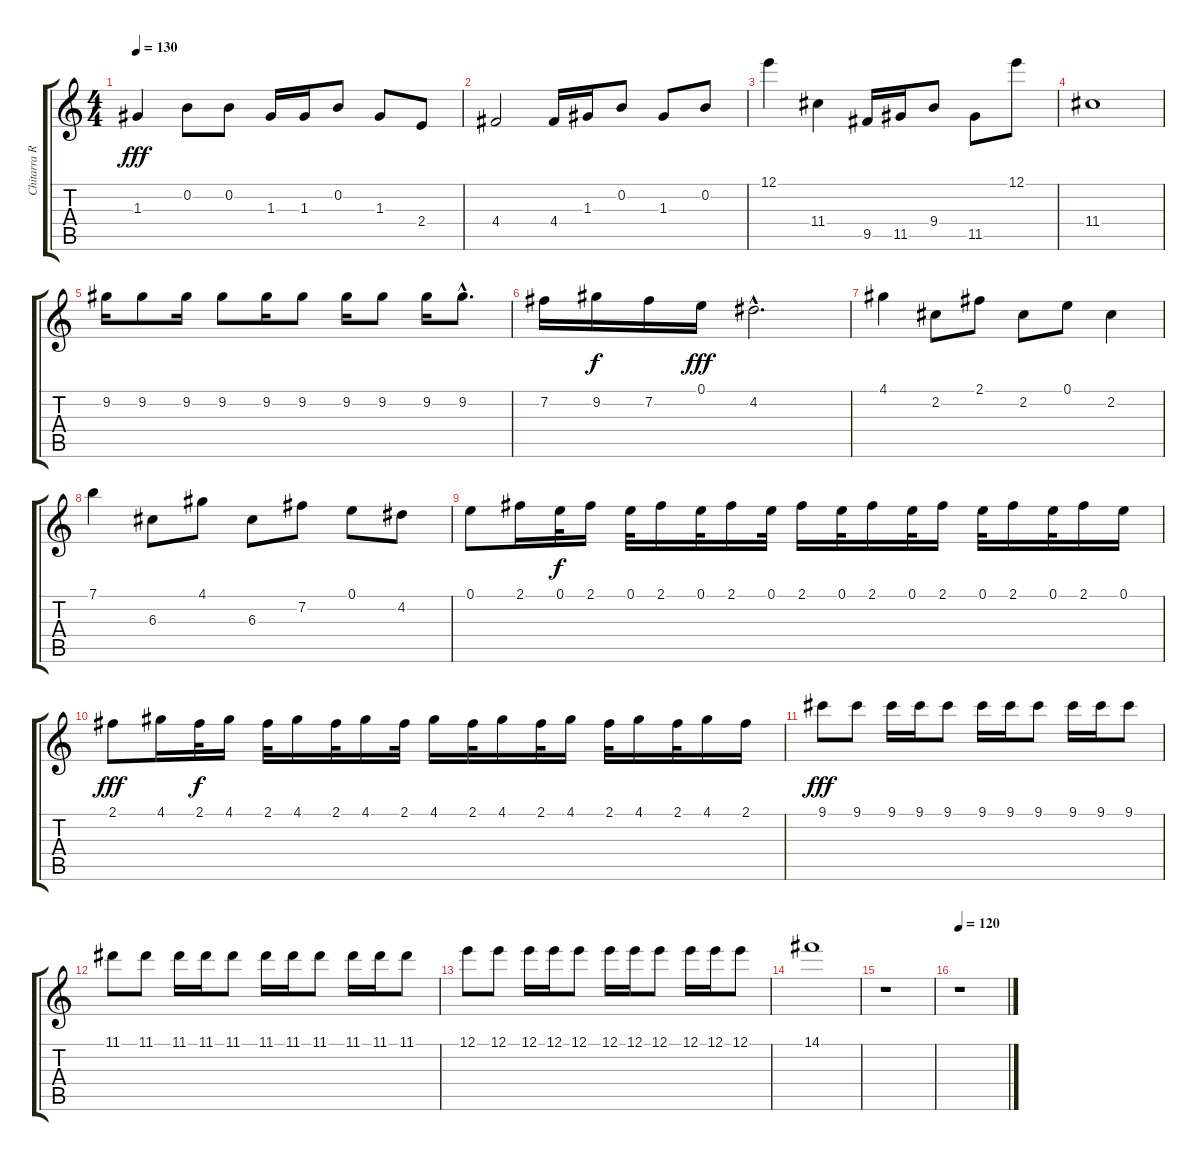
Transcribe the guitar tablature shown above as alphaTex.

\track ("Chitarra Ritm" "Chitarra R") {instrument distortionguitar}
\staff {score tabs}
\tuning (E4 B3 G3 D3 A2 E2) {hide}
\ts (4 4)
\tempo 130
\clef g2
\ks c
1.3.4{dy fff} 0.2.8 0.2.8 1.3.16 1.3.16 0.2.8 1.3.8 2.4.8 |
4.4.2 4.4.16 1.3.16 0.2.8 1.3.8 0.2.8 |
12.1.4 11.4.4 9.5.16 11.5.16 9.4.8 11.5.8 12.1.8 |
11.4.1 |
9.2.16 9.2.8 9.2.16 9.2.8 9.2.16 9.2.8 9.2.16 9.2.8 9.2.16 9.2{hac}.8{d} |
7.2.16 9.2.16{dy f} 7.2.16 0.1.16{dy fff} 4.2{hac}.2{d} |
4.1.4 2.2.8 2.1.8 2.2.8 0.1.8 2.2.4 |
7.1.4 6.3.8 4.1.8 6.3.8 7.2.8 0.1.8 4.2.8 |
0.1.8 2.1.16 0.1.32{dy f} 2.1.16 0.1.32 2.1.16 0.1.32 2.1.16 0.1.32 2.1.16 0.1.32 2.1.16 0.1.32 2.1.16 0.1.32 2.1.16 0.1.32 2.1.16 0.1.16 |
2.1.8{dy fff} 4.1.16 2.1.32{dy f} 4.1.16 2.1.32 4.1.16 2.1.32 4.1.16 2.1.32 4.1.16 2.1.32 4.1.16 2.1.32 4.1.16 2.1.32 4.1.16 2.1.32 4.1.16 2.1.16 |
9.1.8{dy fff} 9.1.8 9.1.16 9.1.16 9.1.8 9.1.16 9.1.16 9.1.8 9.1.16 9.1.16 9.1.8 |
11.1.8 11.1.8 11.1.16 11.1.16 11.1.8 11.1.16 11.1.16 11.1.8 11.1.16 11.1.16 11.1.8 |
12.1.8 12.1.8 12.1.16 12.1.16 12.1.8 12.1.16 12.1.16 12.1.8 12.1.16 12.1.16 12.1.8 |
14.1.1 |
r.1 |
\tempo 120
r.1
